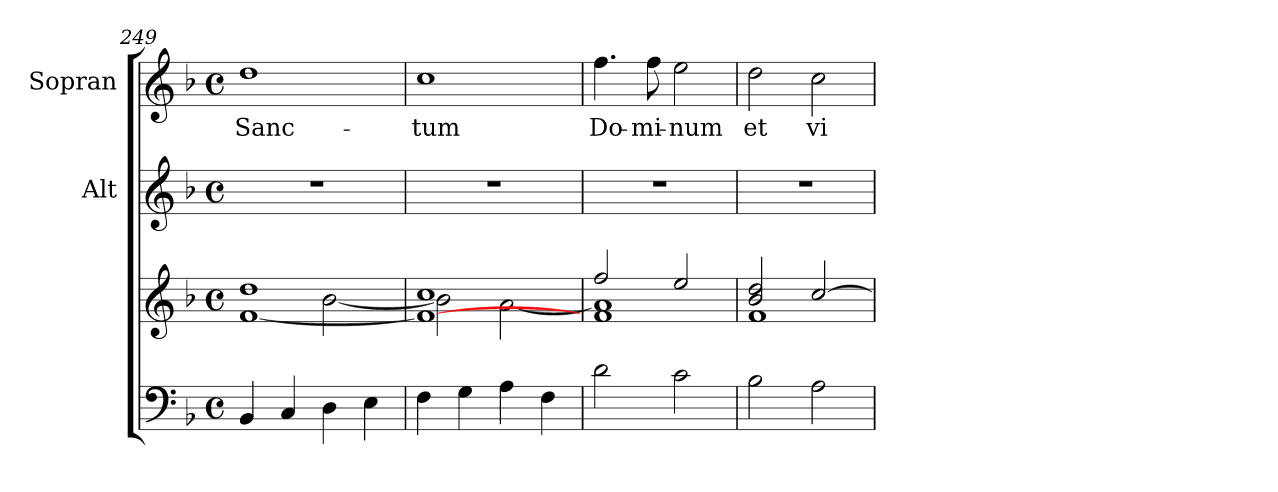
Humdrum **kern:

**kern	**kern	**kern	**kern	**text
*part3	*part3	*part2	*part1	*part1
*staff4	*staff3	*staff2	*staff1	*staff1
*	*	*I"Alt	*I"Sopran	*
*	*	*I'A.	*I'S.	*
*clefF4	*clefG2	*clefG2	*clefG2	*
*k[b-]	*k[b-]	*k[b-]	*k[b-]	*
*F:	*F:	*F:	*F:	*
*M4/4	*M4/4	*M4/4	*M4/4	*
*met(c)	*met(c)	*met(c)	*met(c)	*
=249	=249	=249	=249	=249
*	*^	*	*	*
!	!	!	!	!	!LO:LY:b
4BB-/	[<1f 1dd	2ryy	1r	1dd	Sanc-
4C/	.	.	.	.	.
4D\	.	[<2b-\	.	.	.
4E\	.	.	.	.	.
=250	=250	=250	=250	=250	=250
!	!	!	!	!	!LO:LY:b
4F\	1f_ 1cc	2b-\]	1r	1cc	-tum
4G\	.	.	.	.	.
4A\	.	[<2a\	.	.	.
4F\	.	.	.	.	.
=251	=251	=251	=251	=251	=251
!	!	!	!	!	!LO:LY:b
2d\	2ff/	1f 1a]	1r	4.ff\	Do-
!	!	!	!	!	!LO:LY:b
.	.	.	.	8ff\	-mi-
!	!	!	!	!	!LO:LY:b
2c\	2ee/	.	.	2ee\	-num
=252	=252	=252	=252	=252	=252
!	!	!	!	!	!LO:LY:b
2B-\	2b-/ 2dd/	1f	1r	2dd\	et
!	!	!	!	!	!LO:LY:b
2A\	[>2cc/	.	.	2cc\	vi-
*	*v	*v	*	*	*
=	=	=	=	=
*-	*-	*-	*-	*-
